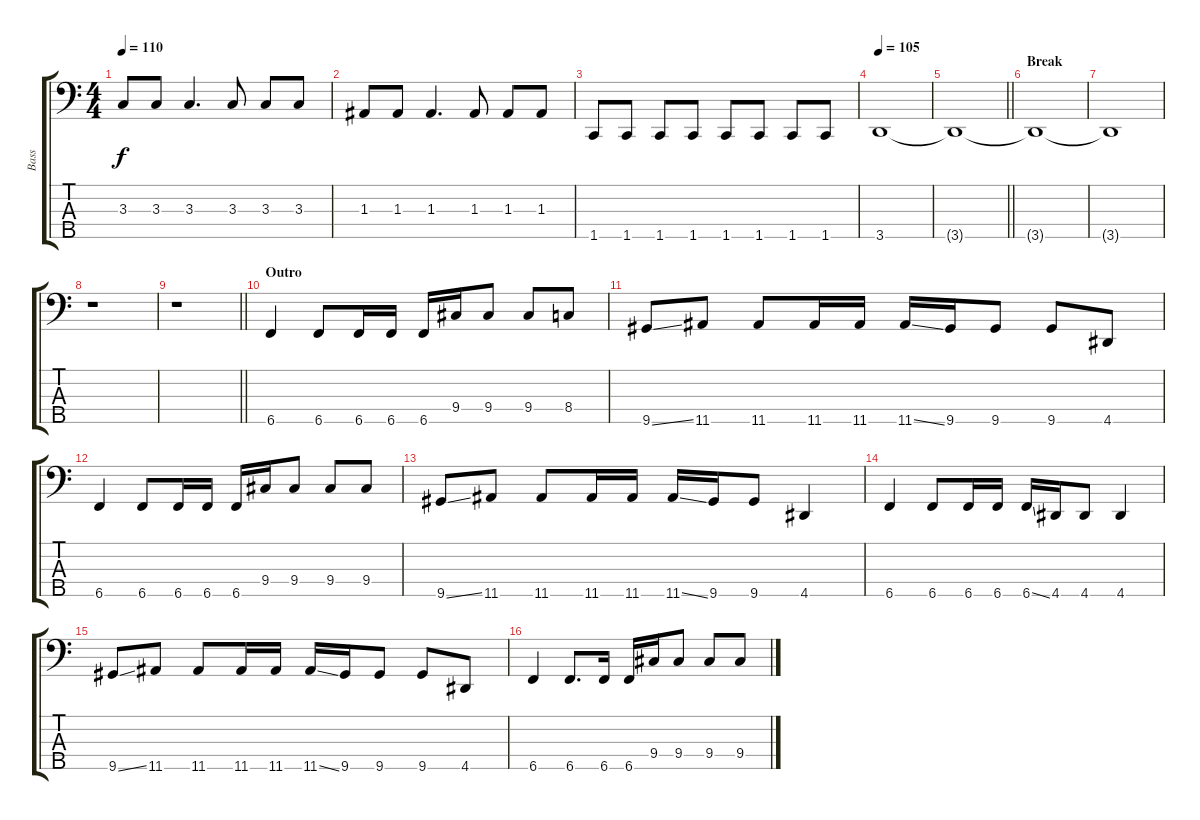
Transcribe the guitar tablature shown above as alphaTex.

\track ("Bass" "Bass") {instrument electricbasspick}
\staff {score tabs}
\tuning (G2 D2 A1 E1 B0) {hide}
\ts (4 4)
\tempo 110
\clef f4
\ks c
3.3.8{dy f} 3.3.8 3.3.4{d} 3.3.8 3.3.8 3.3.8 |
1.3.8 1.3.8 1.3.4{d} 1.3.8 1.3.8 1.3.8 |
1.5.8 1.5.8 1.5.8 1.5.8 1.5.8 1.5.8 1.5.8 1.5.8 |
\tempo 105
3.5.1 |
\barLineRight lightlight
3.5{t}.1 |
\section ("" "Break")
3.5{t}.1 |
3.5{t}.1 |
r.1 |
\barLineRight lightlight
r.1 |
\section ("" "Outro")
6.5.4 6.5.8 6.5.16 6.5.16 6.5.16 9.4.16 9.4.8 9.4.8 8.4.8 |
9.5{ss}.8 11.5.8 11.5.8 11.5.16 11.5.16 11.5{ss}.16 9.5.16 9.5.8 9.5.8 4.5.8 |
6.5.4 6.5.8 6.5.16 6.5.16 6.5.16 9.4.16 9.4.8 9.4.8 9.4.8 |
9.5{ss}.8 11.5.8 11.5.8 11.5.16 11.5.16 11.5{ss}.16 9.5.16 9.5.8 4.5.4 |
6.5.4 6.5.8 6.5.16 6.5.16 6.5{ss}.16 4.5.16 4.5.8 4.5.4 |
9.5{ss}.8 11.5.8 11.5.8 11.5.16 11.5.16 11.5{ss}.16 9.5.16 9.5.8 9.5.8 4.5.8 |
6.5.4 6.5.8{d} 6.5.16 6.5.16 9.4.16 9.4.8 9.4.8 9.4.8
